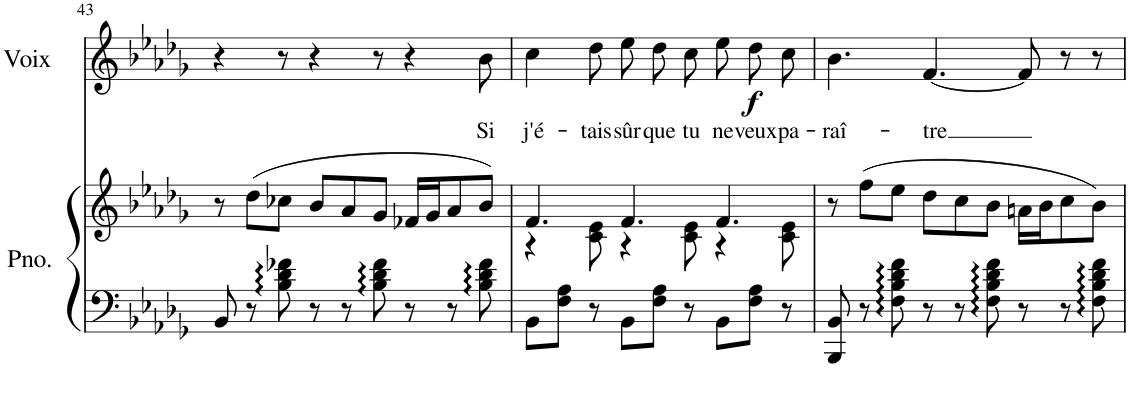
**kern	**kern	**kern	**text	**dynam
*part2	*part2	*part1	*part1	*part1
*staff3	*staff2	*staff1	*staff1	*staff1
*I"Piano	*	*I"Voix	*	*
*I'Pno.	*	*I'Voix	*	*
!!LO:PB:g=z
*clefF4	*clefG2	*clefG2	*	*
*k[b-e-a-d-g-]	*k[b-e-a-d-g-]	*k[b-e-a-d-g-]	*	*
*M9/8	*M9/8	*M9/8	*	*
=43	=43	=43	=43	=43
8BB-/	8r	4r	.	.
8r	(8dd-\L	.	.	.
8B-\ 8d-\ 8f-X\	8cc-X\J	8r	.	.
8r	8b-/L	4r	.	.
8r	8a-/	.	.	.
8B-\ 8d-\ 8f-\	8g-/J	8r	.	.
8r	16f-X/LL	4r	.	.
.	16g-/J	.	.	.
8r	8a-/	.	.	.
!	!	!	!LO:LY:b	!LO:DY:b
8B-\ 8d-\ 8f-\	8b-/J)	8b-\	Si	f
=44	=44	=44	=44	=44
*	*^	*	*	*
!	!	!	!	!LO:LY:b	!
8BB-\L	4.f/	4r	4cc\	j'é-	.
8F\ 8A-\J	.	.	.	.	.
!	!	!	!	!LO:LY:b	!
8r	.	8c\ 8e-\	8dd-\	-tais	.
!	!	!	!	!LO:LY:b	!
8BB-\L	4.f/	4r	8ee-\L	sûr	.
!	!	!	!	!LO:LY:b	!
8F\ 8A-\J	.	.	8dd-\	que	.
!	!	!	!	!LO:LY:b	!
8r	.	8c\ 8e-\	8cc\J	tu	.
!	!	!	!	!LO:LY:b	!
8BB-\L	4.f/	4r	8ee-\L	ne	.
!	!	!	!	!LO:LY:b	!
8F\ 8A-\J	.	.	8dd-\	veux	.
!	!	!	!	!LO:LY:b	!
8r	.	8c\ 8e-\	8cc\J	pa-	.
=45	=45	=45	=45	=45	=45
!	!	!	!	!LO:LY:b	!
*	*v	*v	*	*	*
8BBB-/ 8BB-/	8r	4.b-\	-raî-	.
8r	(8ff\L	.	.	.
8F\ 8B-\ 8d-\ 8f\	8ee-\J	.	.	.
!	!	!	!LO:LY:b	!
8r	8dd-\L	[4.f/	-tre	.
8r	8cc\	.	.	.
8F\ 8B-\ 8d-\ 8f\	8b-\J	.	.	.
8r	16an\LL	8f/]	.	.
.	16b-\J	.	.	.
8r	8cc\	8r	.	.
8F\ 8B-\ 8d-\ 8f\	8b-\J)	8r	.	.
=	=	=	=	=
*-	*-	*-	*-	*-
